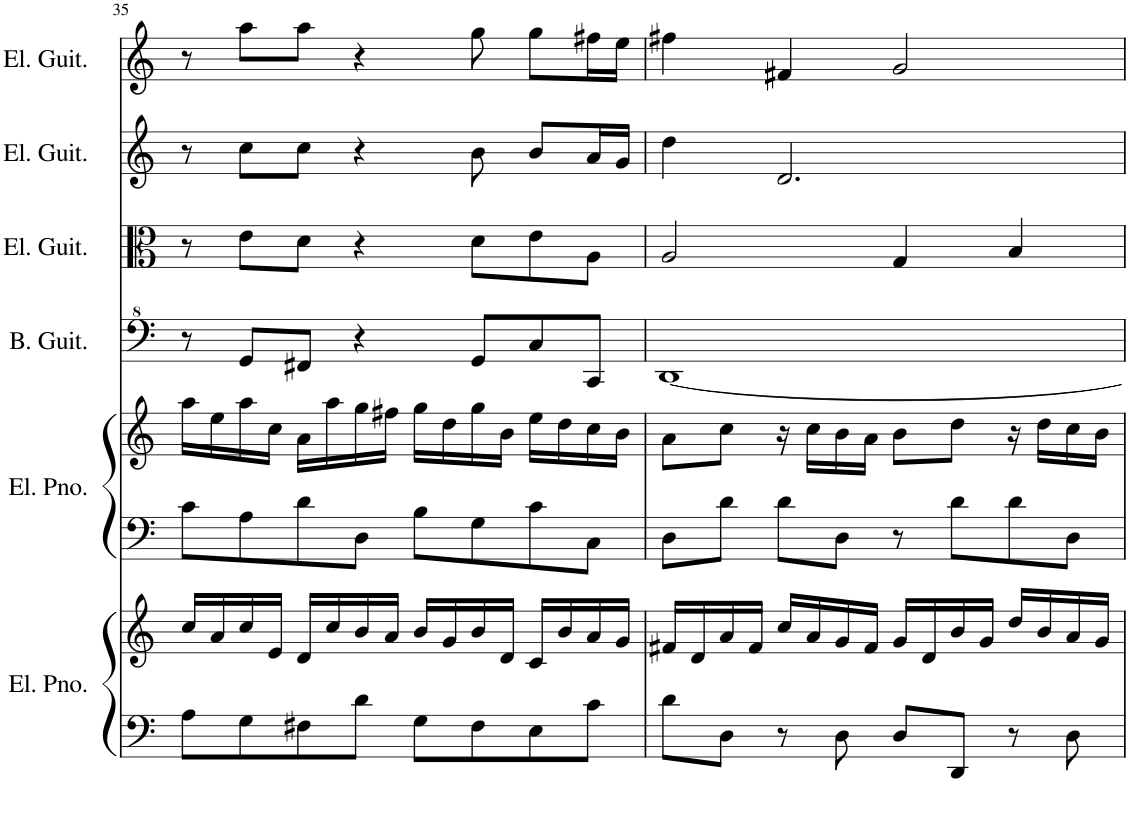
**kern	**kern	**kern	**kern	**kern	**kern	**kern	**kern
*part6	*part6	*part5	*part5	*part4	*part3	*part2	*part1
*staff8	*staff7	*staff6	*staff5	*staff4	*staff3	*staff2	*staff1
*I"Electric Piano	*	*I"Electric Piano	*	*I"Bass Guitar	*I"Electric Guitar	*I"Electric Guitar	*I"Electric Guitar
*I'El. Pno.	*	*I'El. Pno.	*	*I'B. Guit.	*I'El. Guit.	*I'El. Guit.	*I'El. Guit.
!!LO:PB:g=z
*clefF4	*clefG2	*clefF4	*clefG2	*clefF^4	*clefC3	*clefG2	*clefG2
*	*	*	*	*Trd7c12	*	*	*
*k[]	*k[]	*k[]	*k[]	*k[]	*k[]	*k[]	*k[]
*M4/4	*M4/4	*M4/4	*M4/4	*M4/4	*M4/4	*M4/4	*M4/4
=35	=35	=35	=35	=35	=35	=35	=35
8A\L	16cc/LL	8c\L	16aa\LL	8r	8r	8r	8r
.	16a/	.	16ee\	.	.	.	.
8G\	16cc/	8A\	16aa\	8G/L	8e\L	8cc\L	8aa\L
.	16e/JJ	.	16cc\JJ	.	.	.	.
8F#X\	16d/LL	8d\	16a\LL	8F#X/J	8d\J	8cc\J	8aa\J
.	16cc/	.	16aa\	.	.	.	.
8d\J	16b/	8D\J	16gg\	4r	4r	4r	4r
.	16a/JJ	.	16ff#X\JJ	.	.	.	.
8G\L	16b/LL	8B\L	16gg\LL	.	.	.	.
.	16g/	.	16dd\	.	.	.	.
8F#\	16b/	8G\	16gg\	8G/L	8d\L	8b\	8gg\
.	16d/JJ	.	16b\JJ	.	.	.	.
8E\	16c/LL	8c\	16ee\LL	8c/	8e\	8b/L	8gg\L
.	16b/	.	16dd\	.	.	.	.
8c\J	16a/	8C\J	16cc\	8C/J	8A\J	16a/L	16ff#X\L
.	16g/JJ	.	16b\JJ	.	.	16g/JJ	16ee\JJ
=36	=36	=36	=36	=36	=36	=36	=36
8d\L	16f#X/LL	8D\L	8a\L	[1D	2A/	4dd\	4ff#X\
.	16d/	.	.	.	.	.	.
8D\J	16a/	8d\J	8cc\J	.	.	.	.
.	16f#/JJ	.	.	.	.	.	.
8r	16cc/LL	8d\L	16r	.	.	2.d/	4f#X/
.	16a/	.	16cc\LL	.	.	.	.
8D\	16g/	8D\J	16b\	.	.	.	.
.	16f#/JJ	.	16a\JJ	.	.	.	.
8D/L	16g/LL	8r	8b\L	.	4G/	.	2g/
.	16d/	.	.	.	.	.	.
8DD/J	16b/	8d\L	8dd\J	.	.	.	.
.	16g/JJ	.	.	.	.	.	.
8r	16dd/LL	8d\	16r	.	4B/	.	.
.	16b/	.	16dd\LL	.	.	.	.
8D\	16a/	8D\J	16cc\	.	.	.	.
.	16g/JJ	.	16b\JJ	.	.	.	.
=	=	=	=	=	=	=	=
*-	*-	*-	*-	*-	*-	*-	*-
